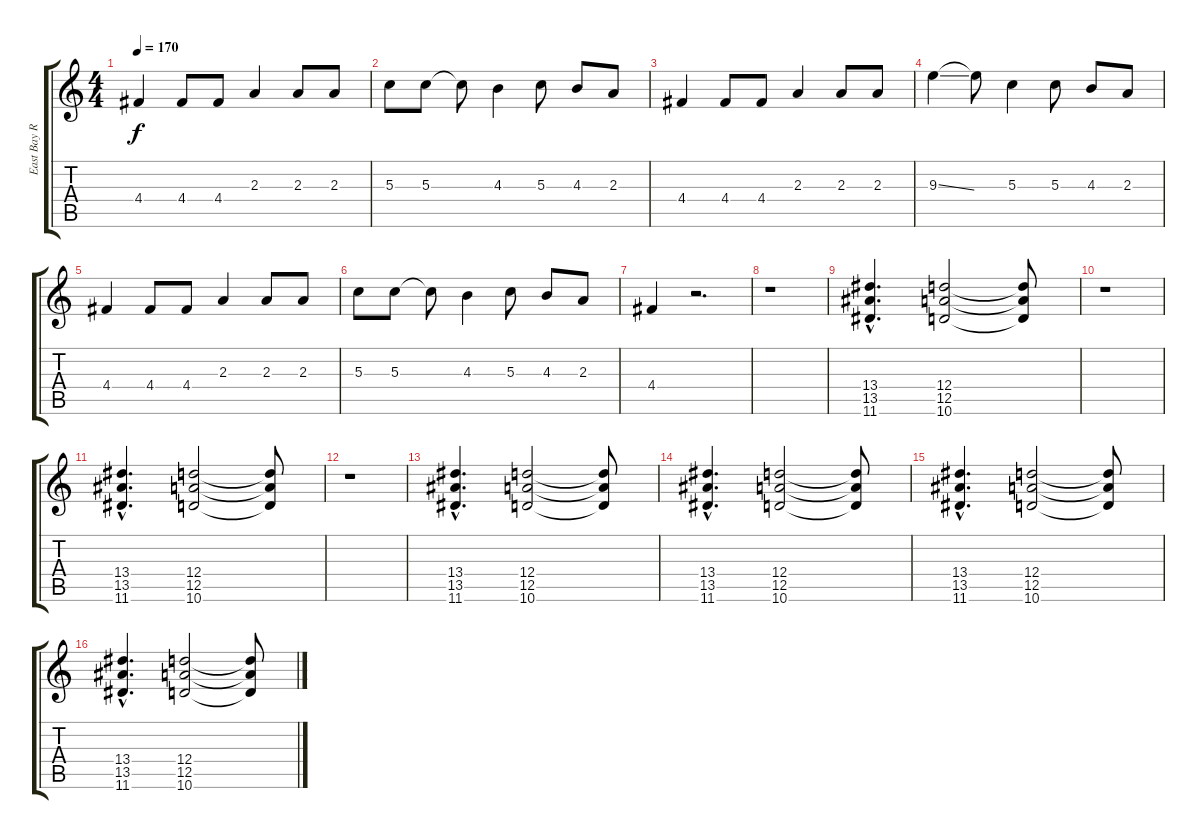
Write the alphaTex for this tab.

\track ("East Bay Ray" "East Bay R") {instrument distortionguitar}
\staff {score tabs}
\tuning (E4 B3 G3 D3 A2 E2) {hide}
\ts (4 4)
\tempo 170
\clef g2
\ks c
4.4.4{dy f} 4.4.8 4.4.8 2.3.4 2.3.8 2.3.8 |
5.3.8 5.3.8 5.3{t}.8 4.3.4 5.3.8 4.3.8 2.3.8 |
4.4.4 4.4.8 4.4.8 2.3.4 2.3.8 2.3.8 |
9.3{ss}.4 9.3{t}.8 5.3.4 5.3.8 4.3.8 2.3.8 |
4.4.4 4.4.8 4.4.8 2.3.4 2.3.8 2.3.8 |
5.3.8 5.3.8 5.3{t}.8 4.3.4 5.3.8 4.3.8 2.3.8 |
4.4.4 r.2{d} |
r.1 |
(13.4{hac} 13.5{hac} 11.6{hac}).4{d} (12.4 12.5 10.6).2 (12.4{t} 12.5{t} 10.6{t}).8 |
r.1 |
(13.4{hac} 13.5{hac} 11.6{hac}).4{d} (12.4 12.5 10.6).2 (12.4{t} 12.5{t} 10.6{t}).8 |
r.1 |
(13.4{hac} 13.5{hac} 11.6{hac}).4{d} (12.4 12.5 10.6).2 (12.4{t} 12.5{t} 10.6{t}).8 |
(13.4{hac} 13.5{hac} 11.6{hac}).4{d} (12.4 12.5 10.6).2 (12.4{t} 12.5{t} 10.6{t}).8 |
(13.4{hac} 13.5{hac} 11.6{hac}).4{d} (12.4 12.5 10.6).2 (12.4{t} 12.5{t} 10.6{t}).8 |
(13.4{hac} 13.5{hac} 11.6{hac}).4{d} (12.4 12.5 10.6).2 (12.4{t} 12.5{t} 10.6{t}).8
